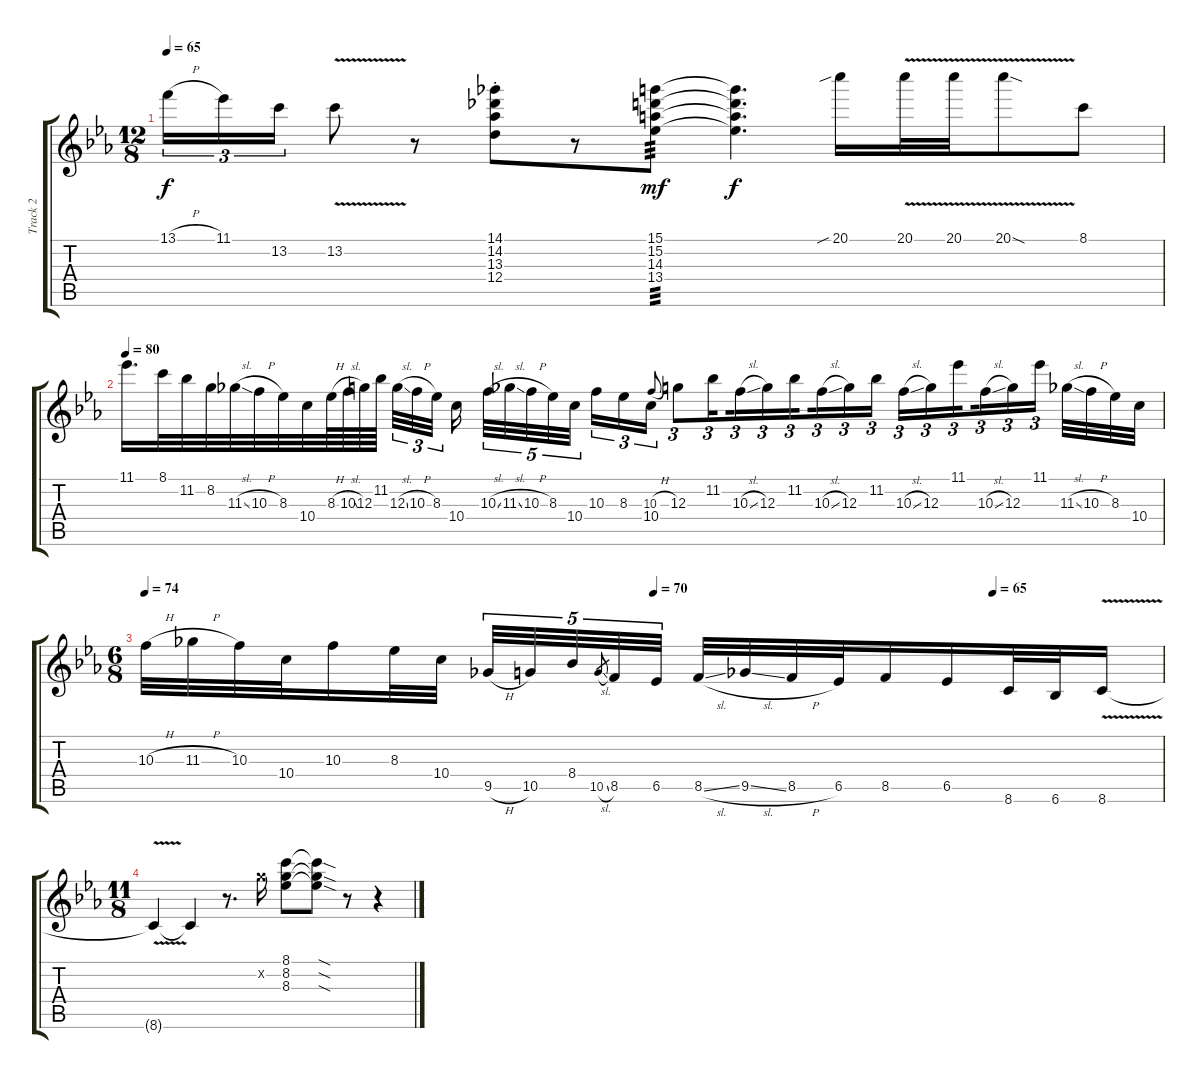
\track ("Track 2" "Track 2") {instrument electricguitarjazz}
\staff {score tabs}
\tuning (E4 B3 G3 D3 A2 E2) {hide}
\ts (12 8)
\tempo 65
\clef g2
\ks cminor
13.1{h}.16{tu (3 2) dy f} 11.1.16{tu (3 2)} 13.2.16{tu (3 2)} 13.2{v}.8 r.8 (14.1{st} 14.2{st} 13.3{st} 12.4{st}).8 r.8 (15.1 15.2 14.3 13.4).8{tp 3 dy mf} (15.1{t} 15.2{t} 14.3{t} 13.4{t}).4{d dy f} 20.1{sib}.16 20.1{v}.32 20.1{v}.32 20.1{v sod}.8 8.1.8 |
\tempo 80
11.1.16{d} 8.1.32 11.2.32 8.2.32 11.3{sl}.32 10.3{h}.32 8.3.32 10.4.32 8.3{h}.64 10.3{sl}.64 12.3.64 11.2.64 12.3{sl}.32{tu (3 2)} 10.3{h}.32{tu (3 2)} 8.3.32{tu (3 2) beam splitsecondary} 10.4.16{beam splitsecondary} 10.3{sl}.32{tu (5 4)} 11.3{sl}.32{tu (5 4)} 10.3{h}.32{tu (5 4)} 8.3.32{tu (5 4)} 10.4.32{tu (5 4) beam splitsecondary} 10.3.16{tu (3 2)} 8.3.16{tu (3 2)} 10.4.16{tu (3 2)} 10.3{h}.8{gr onbeat} 12.3.8{tu (3 2)} 11.2.16{tu (3 2) beam splitsecondary} 10.3{sl}.16{tu (3 2)} 12.3.16{tu (3 2)} 11.2.16{tu (3 2) beam splitsecondary} 10.3{sl}.16{tu (3 2)} 12.3.16{tu (3 2)} 11.2.16{tu (3 2)} 10.3{sl}.16{tu (3 2)} 12.3.16{tu (3 2)} 11.1.16{tu (3 2) beam splitsecondary} 10.3{sl}.16{tu (3 2)} 12.3.16{tu (3 2)} 11.1.16{tu (3 2) beam splitsecondary} 11.3{sl}.32 10.3{h}.32 8.3.32 10.4.32 |
\ts (6 8)
\tempo 74
\tempo (70 0.5)
\tempo (65 0.8333333333333334)
10.3{h}.32 11.3{h}.32 10.3.32 10.4.32 10.3.16 8.3.32 10.4.32{beam splitsecondary} 9.5{h}.32{tu (5 4)} 10.5.32{tu (5 4)} 8.4.32{tu (5 4)} 10.5{sl}.8{gr} 8.5.32{tu (5 4)} 6.5.32{tu (5 4)} 8.5{sl}.32 9.5{sl}.32 8.5{h}.32 6.5.32 8.5.16 6.5.16 8.6.32 6.6.32 8.6{v}.16 |
\ts (11 8)
8.6{t}.4 8.6{t}.4 r.8{d} 8.2{x}.16 (8.1 8.2 8.3).8 (8.1{sod t} 8.2{sod t} 8.3{sod t}).8 r.8 r.4
